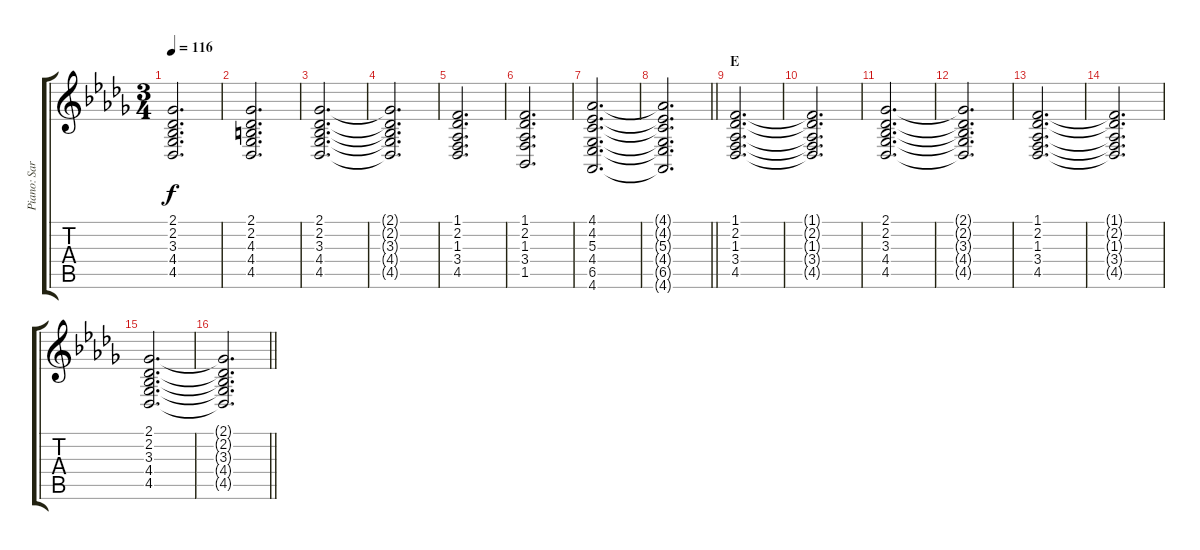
\track ("Piano: Sarah" "Piano: Sar") {instrument acousticgrandpiano}
\staff {score tabs}
\tuning (E4 B3 G3 D3 A2 E2) {hide}
\ts (3 4)
\tempo 116
\clef g2
\ks db
(2.1 2.2 3.3 4.4 4.5).2{d dy f} |
(2.1 2.2 4.3 4.4 4.5).2{d} |
(2.1 2.2 3.3 4.4 4.5).2{d} |
(2.1{t} 2.2{t} 3.3{t} 4.4{t} 4.5{t}).2{d} |
(1.1 2.2 1.3 3.4 4.5).2{d} |
(1.1 2.2 1.3 3.4 1.5).2{d} |
(4.1 4.2 5.3 4.4 6.5 4.6).2{d} |
\barLineRight lightlight
(4.1{t} 4.2{t} 5.3{t} 4.4{t} 6.5{t} 4.6{t}).2{d} |
\section ("" "E")
(1.1 2.2 1.3 3.4 4.5).2{d} |
(1.1{t} 2.2{t} 1.3{t} 3.4{t} 4.5{t}).2{d} |
(2.1 2.2 3.3 4.4 4.5).2{d} |
(2.1{t} 2.2{t} 3.3{t} 4.4{t} 4.5{t}).2{d} |
(1.1 2.2 1.3 3.4 4.5).2{d} |
(1.1{t} 2.2{t} 1.3{t} 3.4{t} 4.5{t}).2{d} |
(2.1 2.2 3.3 4.4 4.5).2{d} |
\barLineRight lightlight
(2.1{t} 2.2{t} 3.3{t} 4.4{t} 4.5{t}).2{d}
